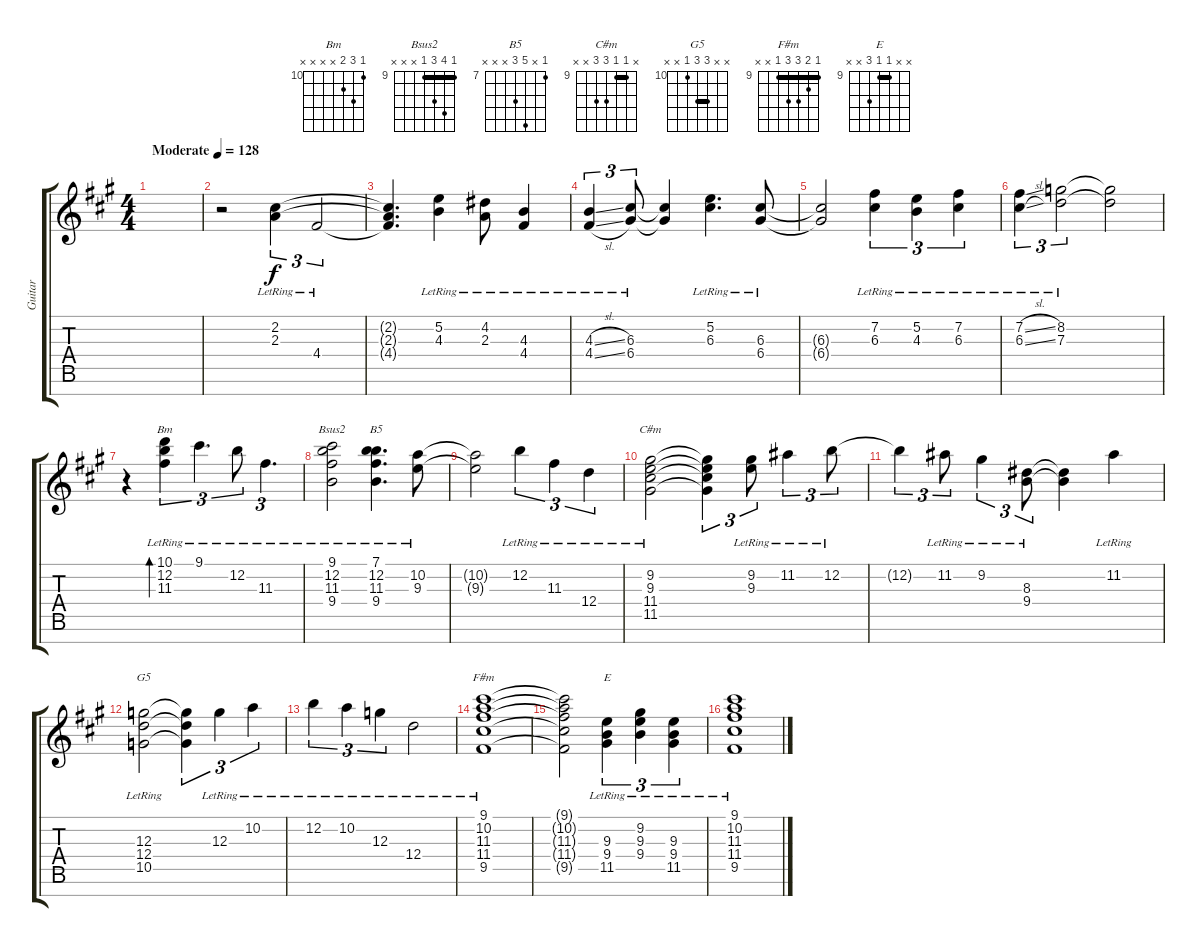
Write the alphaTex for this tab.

\track ("Guitar" "Guitar") {instrument electricguitarclean}
\staff {score tabs}
\tuning (E4 B3 G3 D3 A2 E2 B1) {hide}
\chord ("Bm" 10 12 11 x x x x) {firstfret 10}
\chord ("Bsus2" 9 12 11 9 x x x) {firstfret 9 barre 9}
\chord ("B5" 7 x 11 9 x x x) {firstfret 7}
\chord ("C#m" x 9 9 11 11 x x) {firstfret 9 barre 9}
\chord ("G5" x x 12 12 10 x x) {firstfret 10 barre 12}
\chord ("F#m" 9 10 11 11 9 x x) {firstfret 9 barre 9}
\chord ("E" x x 9 9 11 x x) {firstfret 9 barre 9}
\ts (4 4)
\tempo (128 "Moderate")
\clef g2
\ks a
|
r.2 (2.2{lr} 2.3{lr}).4{tu (3 2)} 4.4{lr}.2{tu (3 2)} |
(2.2{t} 2.3{t} 4.4{t}).4{d} (5.2{lr} 4.3{lr}).4 (4.2 2.3{lr}).8 (4.3 4.4{lr}).4 |
(4.3{sl lr} 4.4{sl lr}).4{tu (3 2)} (6.3{lr} 6.4{lr}).8{tu (3 2)} (6.3{t} 6.4{t}).4 (5.2{lr} 6.3{lr}).4{d} (6.3{lr} 6.4{lr}).8 |
(6.3{t} 6.4{t}).2 (7.2{lr} 6.3{lr}).4{tu (3 2)} (5.2{lr} 4.3{lr}).4{tu (3 2)} (7.2{lr} 6.3{lr}).4{tu (3 2)} |
(7.2{sl lr} 6.3{sl lr}).4{tu (3 2)} (8.2{lr} 7.3{lr}).2{tu (3 2)} (8.2{t} 7.3{t}).2 |
r.4 (10.1{lr} 12.2{lr} 11.3{lr}).4{tu (3 2) bd 480 ch "Bm"} 9.1{lr}.4{d tu (3 2)} 12.2{lr}.8{tu (3 2)} 11.3{lr}.4{d tu (3 2)} |
(9.1{lr} 12.2{lr} 11.3{lr} 9.4{lr}).2{ch "Bsus2"} (7.1{lr} 12.2{lr} 11.3{lr} 9.4{lr}).4{d ch "B5"} (10.2{lr} 9.3{lr}).8 |
(10.2{t} 9.3{t}).2 12.2{lr}.4{tu (3 2)} 11.3{lr}.4{tu (3 2)} 12.4{lr}.4{tu (3 2)} |
(9.2{lr} 9.3{lr} 11.4{lr} 11.5{lr}).2{ch "C#m"} (9.2{t} 9.3{t} 11.4{t} 11.5{t}).4{tu (3 2)} (9.2{lr} 9.3{lr}).8{tu (3 2)} 11.2{lr}.4{tu (3 2)} 12.2{lr}.8{tu (3 2)} |
12.2{t}.4{tu (3 2)} 11.2{lr}.8{tu (3 2)} 9.2{lr}.4{tu (3 2)} (8.3{lr} 9.4{lr}).8{tu (3 2)} (8.3{t} 9.4{t}).4 11.2{lr}.4 |
(12.3{lr} 12.4{lr} 10.5{lr}).2{ch "G5"} (12.3{t} 12.4{t} 10.5{t}).4{tu (3 2)} 12.3{lr}.4{tu (3 2)} 10.2{lr}.4{tu (3 2)} |
12.2{lr}.4{tu (3 2)} 10.2{lr}.4{tu (3 2)} 12.3{lr}.4{tu (3 2)} 12.4{lr}.2 |
(9.1{lr} 10.2{lr} 11.3{lr} 11.4{lr} 9.5{lr}).1{ch "F#m"} |
(9.1{t} 10.2{t} 11.3{t} 11.4{t} 9.5{t}).2 (9.3{lr} 9.4{lr} 11.5{lr}).4{tu (3 2) ch "E"} (9.2{lr} 9.3{lr} 9.4{lr}).4{tu (3 2)} (9.3{lr} 9.4{lr} 11.5{lr}).4{tu (3 2)} |
(9.1{lr} 10.2{lr} 11.3{lr} 11.4{lr} 9.5{lr}).1
